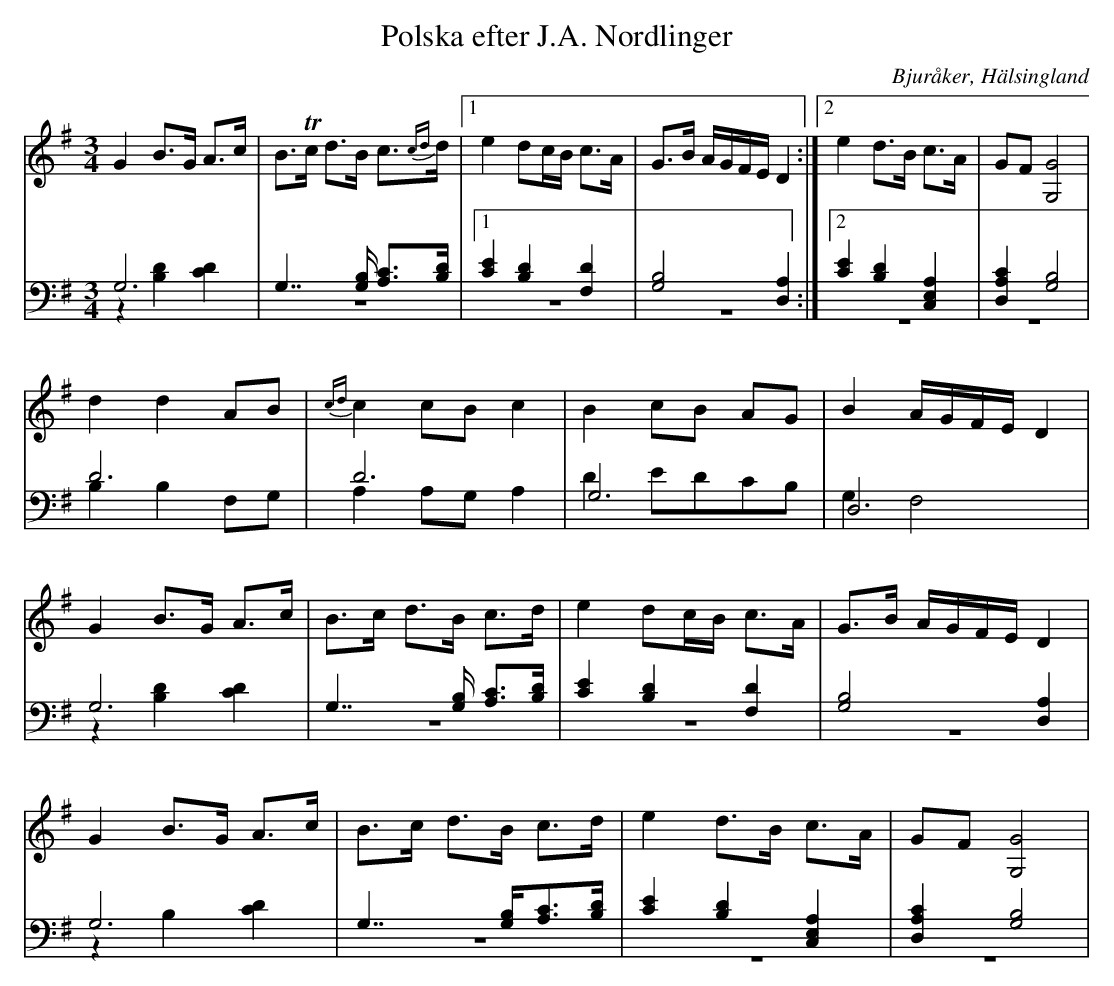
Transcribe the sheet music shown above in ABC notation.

X:1
T: Polska efter J.A. Nordlinger
O: Bjuråker, Hälsingland
M: 3/4
L: 1/8
K: G
V:1
V:2
V:3 merge
V:1
G2 B>G A>c|B>Tc d>B c>{cd}d |1 e2 dc/B/ c>A| G>B A/G/F/E/ D2:|2 e2 d>B c>A|GF [G4G,4]  |
 d2 d2 AB|{cd}c2 cB c2|B2 cB AG|B2 A/G/F/E/ D2 |
G2 B>G A>c|B>c d>B c>d |e2 dc/B/ c>A|G>B A/G/F/E/ D2 |
G2 B>G A>c |B>c d>B c>d|e2 d>B c>A|GF [G,4G4] |
V:2 clef=bass
 G,6|G,7/2 [G,/B,/] [A,C]>[B,D]|1 [C2E2] [B,2D2] [F,2D2]| [G,4B,4] [D,2A,2]:|2 [C2E2] [B,2D2] [C,2E,2A,2]| [D,2A,2C2] [G,4B,4]|
D6 |D6 |G,6|D,6 |
G,6 | G,7/2 [G,/B,/] [A,C]>[B,D]| [C2E2] [B,2D2] [F,2D2]| [G,4B,4] [D,2A,2]|
G,6 |G,7/2 [G,/B,/][A,C]>[B,D]|[C2E2] [B,2D2] [C,2E,2A,2]|[D,2A,2C2] [G,4B,4] |
V:3 clef=bass
z2 [B,2D2] [C2D2]| z6|1 z6| z6:|2 z6|  z6|
B,2 B,2 F,G, |A,2 A,G, A,2 |D2 EDCB,|G,2 F,4 |
z2 [B,2D2] [C2D2]| z6 |z6 |z6|
z2 B,2 [C2D2] |z6|z6|z6|
